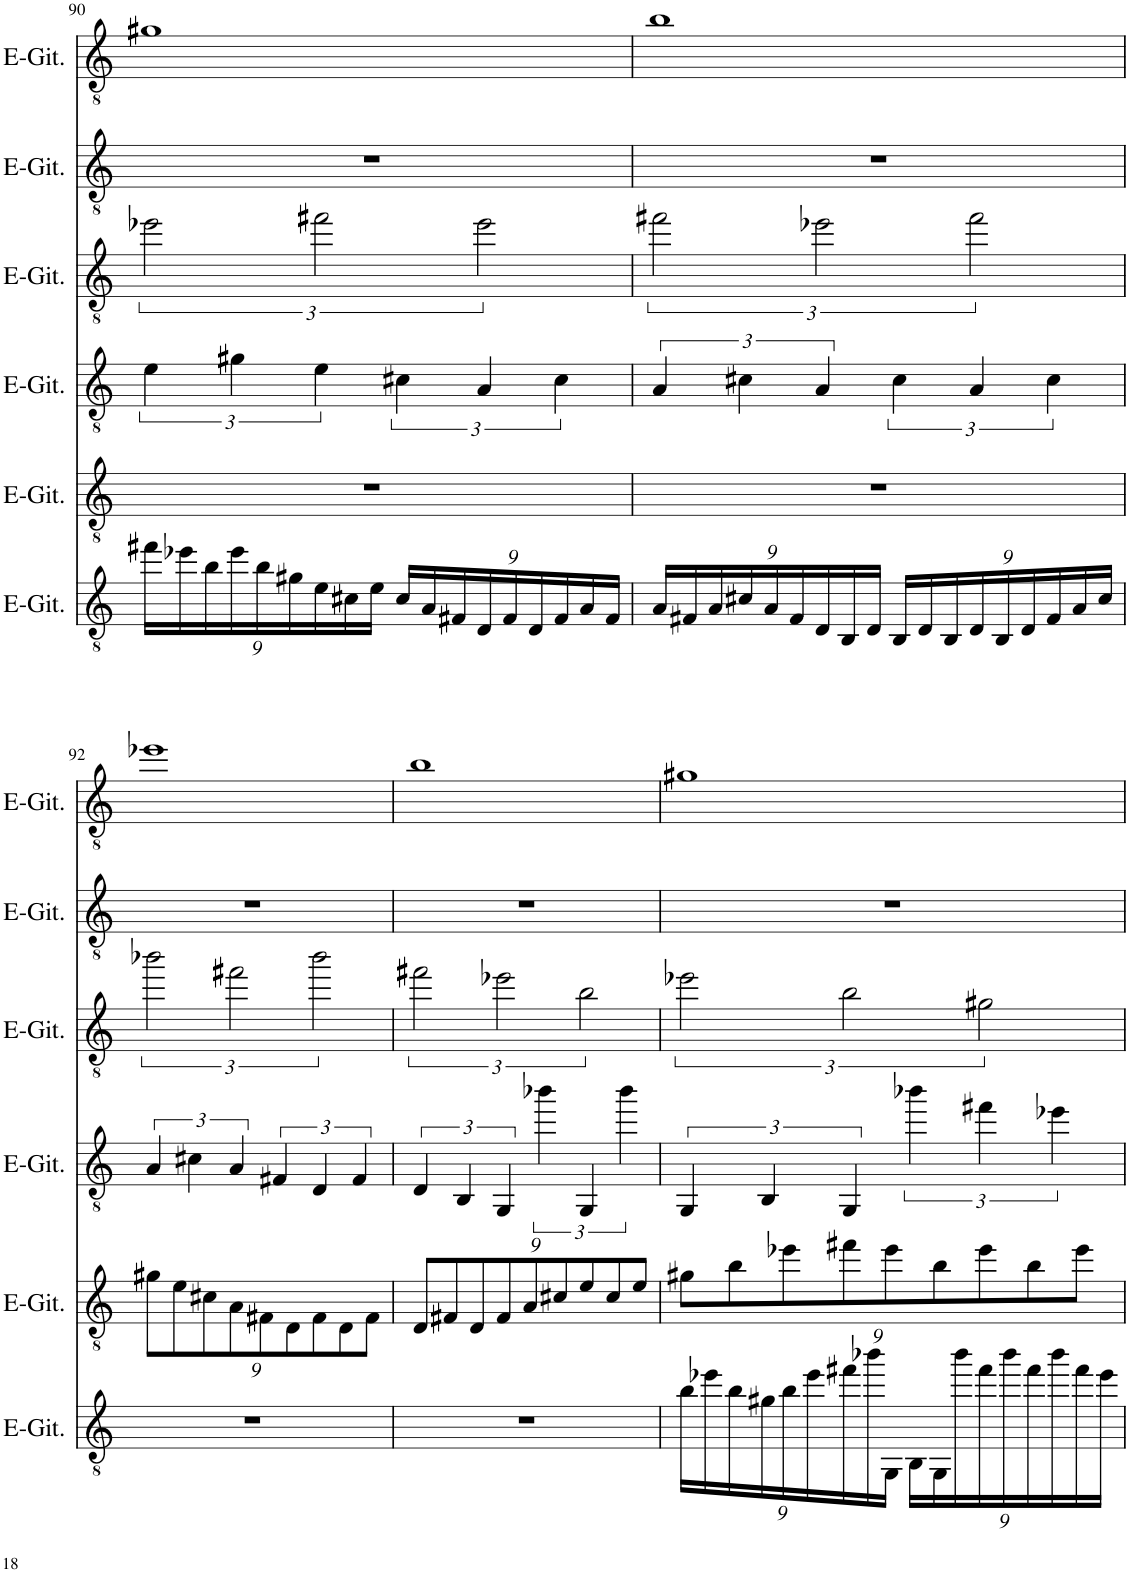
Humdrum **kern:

**kern	**kern	**kern	**kern	**kern	**kern
*part6	*part5	*part4	*part3	*part2	*part1
*staff6	*staff5	*staff4	*staff3	*staff2	*staff1
*I"Elektrische Gitarre	*I"Elektrische Gitarre	*I"Elektrische Gitarre	*I"Elektrische Gitarre	*I"Elektrische Gitarre	*I"Elektrische Gitarre
*I'E-Git.	*I'E-Git.	*I'E-Git.	*I'E-Git.	*I'E-Git.	*I'E-Git.
!!LO:PB:g=z
*clefGv2	*clefGv2	*clefGv2	*clefGv2	*clefGv2	*clefGv2
*k[]	*k[]	*k[]	*k[]	*k[]	*k[]
*M4/4	*M4/4	*M4/4	*M4/4	*M4/4	*M4/4
*Xbrackettup	*	*	*	*	*
=90	=90	=90	=90	=90	=90
18ff#X\LL	1r	6e\	3ee-X\	1r	1g#X
18ee-X\	.	.	.	.	.
18b\	.	.	.	.	.
18ee-\	.	6g#X\	.	.	.
18b\	.	.	.	.	.
18g#X\	.	.	.	.	.
18e\	.	6e\	3ff#X\	.	.
18c#X\	.	.	.	.	.
18e\JJ	.	.	.	.	.
18c#/LL	.	6c#X\	.	.	.
18A/	.	.	.	.	.
18F#X/	.	.	.	.	.
18D/	.	6A/	3ee-\	.	.
18F#/	.	.	.	.	.
18D/	.	.	.	.	.
18F#/	.	6c#\	.	.	.
18A/	.	.	.	.	.
18F#/JJ	.	.	.	.	.
=91	=91	=91	=91	=91	=91
18A/LL	1r	6A/	3ff#X\	1r	1b
18F#X/	.	.	.	.	.
18A/	.	.	.	.	.
18c#X/	.	6c#X\	.	.	.
18A/	.	.	.	.	.
18F#/	.	.	.	.	.
18D/	.	6A/	3ee-X\	.	.
18BB/	.	.	.	.	.
18D/JJ	.	.	.	.	.
18BB/LL	.	6c#\	.	.	.
18D/	.	.	.	.	.
18BB/	.	.	.	.	.
18D/	.	6A/	3ff#\	.	.
18BB/	.	.	.	.	.
18D/	.	.	.	.	.
18F#/	.	6c#\	.	.	.
18A/	.	.	.	.	.
18c#/JJ	.	.	.	.	.
!!LO:LB:g=z
=92	=92	=92	=92	=92	=92
*	*Xbrackettup	*	*	*	*
1r	9g#X\L	6A/	3bb-X\	1r	1ee-X
.	9e\	.	.	.	.
.	.	6c#X\	.	.	.
.	9c#X\	.	.	.	.
.	9A\	6A/	3ff#X\	.	.
.	9F#X\	.	.	.	.
.	.	6F#X/	.	.	.
.	9D\	.	.	.	.
.	9F#\	6D/	3bb-\	.	.
.	9D\	.	.	.	.
.	.	6F#/	.	.	.
.	9F#\J	.	.	.	.
=93	=93	=93	=93	=93	=93
1r	9D/L	6D/	3ff#X\	1r	1b
.	9F#X/	.	.	.	.
.	.	6BB/	.	.	.
.	9D/	.	.	.	.
.	9F#/	6GG/	3ee-X\	.	.
.	9A/	.	.	.	.
.	.	6bb-X\	.	.	.
.	9c#X/	.	.	.	.
.	9e/	6GG/	3b\	.	.
.	9c#/	.	.	.	.
.	.	6bb-\	.	.	.
.	9e/J	.	.	.	.
=94	=94	=94	=94	=94	=94
18b\LL	9g#X\L	6GG/	3ee-X\	1r	1g#X
18ee-X\	.	.	.	.	.
18b\	9b\	.	.	.	.
18g#X\	.	6BB/	.	.	.
18b\	9ee-X\	.	.	.	.
18ee-\	.	.	.	.	.
18ff#X\	9ff#X\	6GG/	3b\	.	.
18bb-X\	.	.	.	.	.
18GG\JJ	9ee-\	.	.	.	.
18BB\LL	.	6bb-X\	.	.	.
18GG\	9b\	.	.	.	.
18bb-\	.	.	.	.	.
18ff#\	9ee-\	6ff#X\	3g#X\	.	.
18bb-\	.	.	.	.	.
18ff#\	9b\	.	.	.	.
18bb-\	.	6ee-X\	.	.	.
18ff#\	9ee-\J	.	.	.	.
18ee-\JJ	.	.	.	.	.
=	=	=	=	=	=
*-	*-	*-	*-	*-	*-
